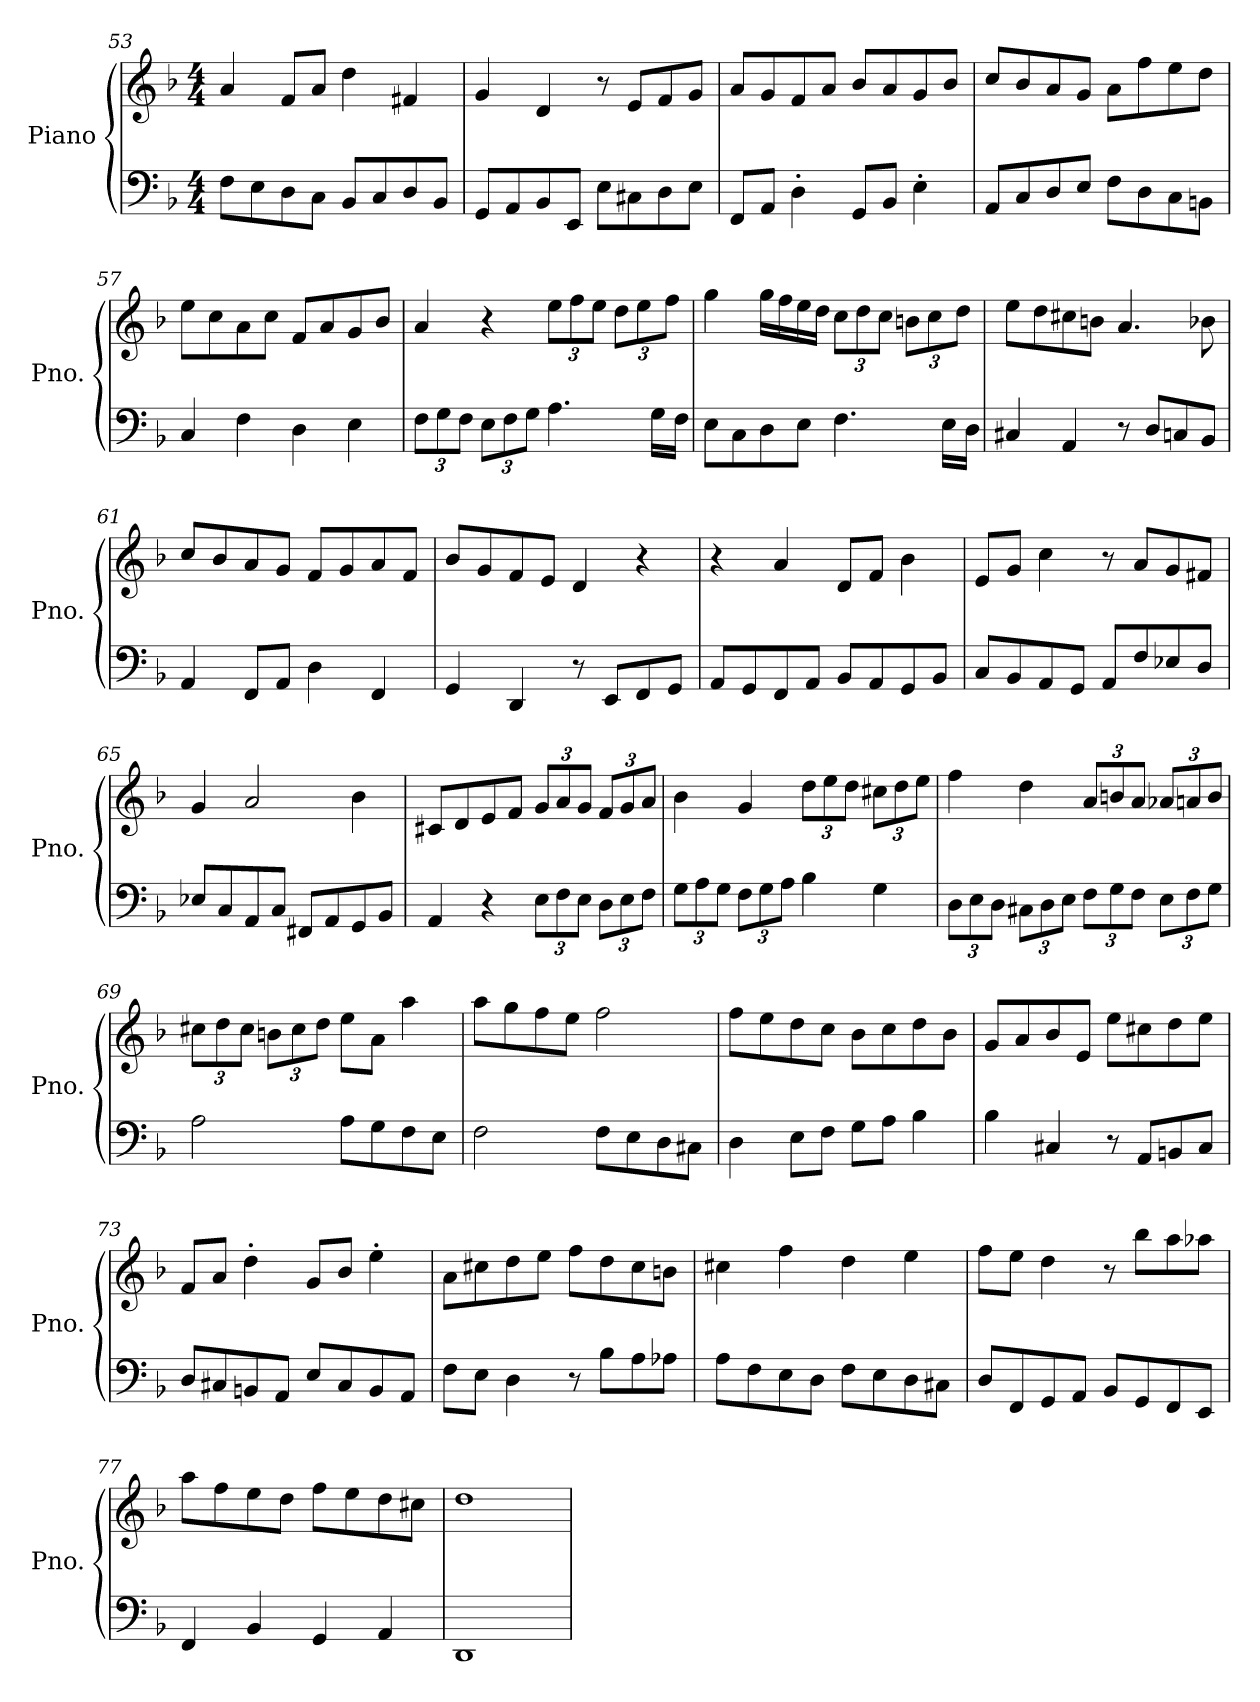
**kern	**kern
*part1	*part1
*staff2	*staff1
*I"Piano	*
*I'Pno.	*
!!LO:LB:g=z
*clefF4	*clefG2
*k[b-]	*k[b-]
*M4/4	*M4/4
=53	=53
8F\L	4a/
8E\	.
8D\	8f/L
8C\J	8a/J
8BB-/L	4dd\
8C/	.
8D/	4f#X/
8BB-/J	.
=54	=54
8GG/L	4g/
8AA/	.
8BB-/	4d/
8EE/J	.
8E\L	8r
8C#X\	8e/L
8D\	8f/
8E\J	8g/J
=55	=55
8FF/L	8a/L
8AA/J	8g/
4D'\	8f/
.	8a/J
8GG/L	8b-/L
8BB-/J	8a/
4E'\	8g/
.	8b-/J
=56	=56
8AA/L	8cc/L
8C/	8b-/
8D/	8a/
8E/J	8g/J
8F\L	8a\L
8D\	8ff\
8C\	8ee\
8BBn\J	8dd\J
=57	=57
4C/	8ee\L
.	8cc\
4F\	8a\
.	8cc\J
4D\	8f/L
.	8a/
4E\	8g/
.	8b-/J
!!LO:LB:g=z
=58	=58
*Xbrackettup	*
12F\L	4a/
12G\	.
12F\J	.
12E\L	4r
12F\	.
12G\J	.
*	*Xbrackettup
4.A\	12ee\L
.	12ff\
.	12ee\J
.	12dd\L
.	12ee\
16G\LL	.
.	12ff\J
16F\JJ	.
=59	=59
8E\L	4gg\
8C\	.
8D\	16gg\LL
.	16ff\
8E\J	16ee\
.	16dd\JJ
4.F\	12cc\L
.	12dd\
.	12cc\J
.	12bn\L
.	12cc\
16E\LL	.
.	12dd\J
16D\JJ	.
=60	=60
4C#X/	8ee\L
.	8dd\
4AA/	8cc#X\
.	8bn\J
8r	4.a/
8D/L	.
8Cn/	.
8BB-/J	8b-X\
=61	=61
4AA/	8cc/L
.	8b-/
8FF/L	8a/
8AA/J	8g/J
4D\	8f/L
.	8g/
4FF/	8a/
.	8f/J
!!LO:LB:g=z
=62	=62
4GG/	8b-/L
.	8g/
4DD/	8f/
.	8e/J
8r	4d/
8EE/L	.
8FF/	4r
8GG/J	.
=63	=63
8AA/L	4r
8GG/	.
8FF/	4a/
8AA/J	.
8BB-/L	8d/L
8AA/	8f/J
8GG/	4b-\
8BB-/J	.
=64	=64
8C/L	8e/L
8BB-/	8g/J
8AA/	4cc\
8GG/J	.
8AA/L	8r
8F/	8a/L
8E-X/	8g/
8D/J	8f#X/J
=65	=65
8E-X/L	4g/
8C/	.
8AA/	2a/
8C/J	.
8FF#X/L	.
8AA/	.
8GG/	4b-\
8BB-/J	.
!!LO:LB:g=z
=66	=66
4AA/	8c#X/L
.	8d/
4r	8e/
.	8f/J
12E\L	12g/L
12F\	12a/
12E\J	12g/J
12D\L	12f/L
12E\	12g/
12F\J	12a/J
=67	=67
12G\L	4b-\
12A\	.
12G\J	.
12F\L	4g/
12G\	.
12A\J	.
4B-\	12dd\L
.	12ee\
.	12dd\J
4G\	12cc#X\L
.	12dd\
.	12ee\J
=68	=68
12D\L	4ff\
12E\	.
12D\J	.
12C#X\L	4dd\
12D\	.
12E\J	.
12F\L	12a/L
12G\	12bn/
12F\J	12a/J
12E\L	12a-X/L
12F\	12an/
12G\J	12b/J
!!LO:LB:g=z
=69	=69
2A\	12cc#X\L
.	12dd\
.	12cc#\J
.	12bn\L
.	12cc#\
.	12dd\J
8A\L	8ee\L
8G\	8a\J
8F\	4aa\
8E\J	.
=70	=70
2F\	8aa\L
.	8gg\
.	8ff\
.	8ee\J
8F\L	2ff\
8E\	.
8D\	.
8C#X\J	.
=71	=71
4D\	8ff\L
.	8ee\
8E\L	8dd\
8F\J	8cc\J
8G\L	8b-\L
8A\J	8cc\
4B-\	8dd\
.	8b-\J
=72	=72
4B-\	8g/L
.	8a/
4C#X/	8b-/
.	8e/J
8r	8ee\L
8AA/L	8cc#X\
8BBn/	8dd\
8C#/J	8ee\J
!!LO:PB:g=z
=73	=73
8D/L	8f/L
8C#X/	8a/J
8BBn/	4dd'\
8AA/J	.
8E/L	8g/L
8C#/	8b-/J
8BB/	4ee'\
8AA/J	.
=74	=74
8F\L	8a\L
8E\J	8cc#X\
4D\	8dd\
.	8ee\J
8r	8ff\L
8B-\L	8dd\
8A\	8cc#\
8A-X\J	8bn\J
=75	=75
8A\L	4cc#X\
8F\	.
8E\	4ff\
8D\J	.
8F\L	4dd\
8E\	.
8D\	4ee\
8C#X\J	.
=76	=76
8D/L	8ff\L
8FF/	8ee\J
8GG/	4dd\
8AA/J	.
8BB-/L	8r
*	*MM112
8GG/	8bb-\L
8FF/	8aa\
8EE/J	8aa-X\J
!!LO:LB:g=z
=77	=77
4FF/	8aa\L
*	*MM100
.	8ff\
4BB-/	8ee\
.	8dd\J
4GG/	8ff\L
.	8ee\
*	*MM90
4AA/	8dd\
.	8cc#X\J
=78	=78
*	*MM75
1DD	1dd
=	=
*-	*-
